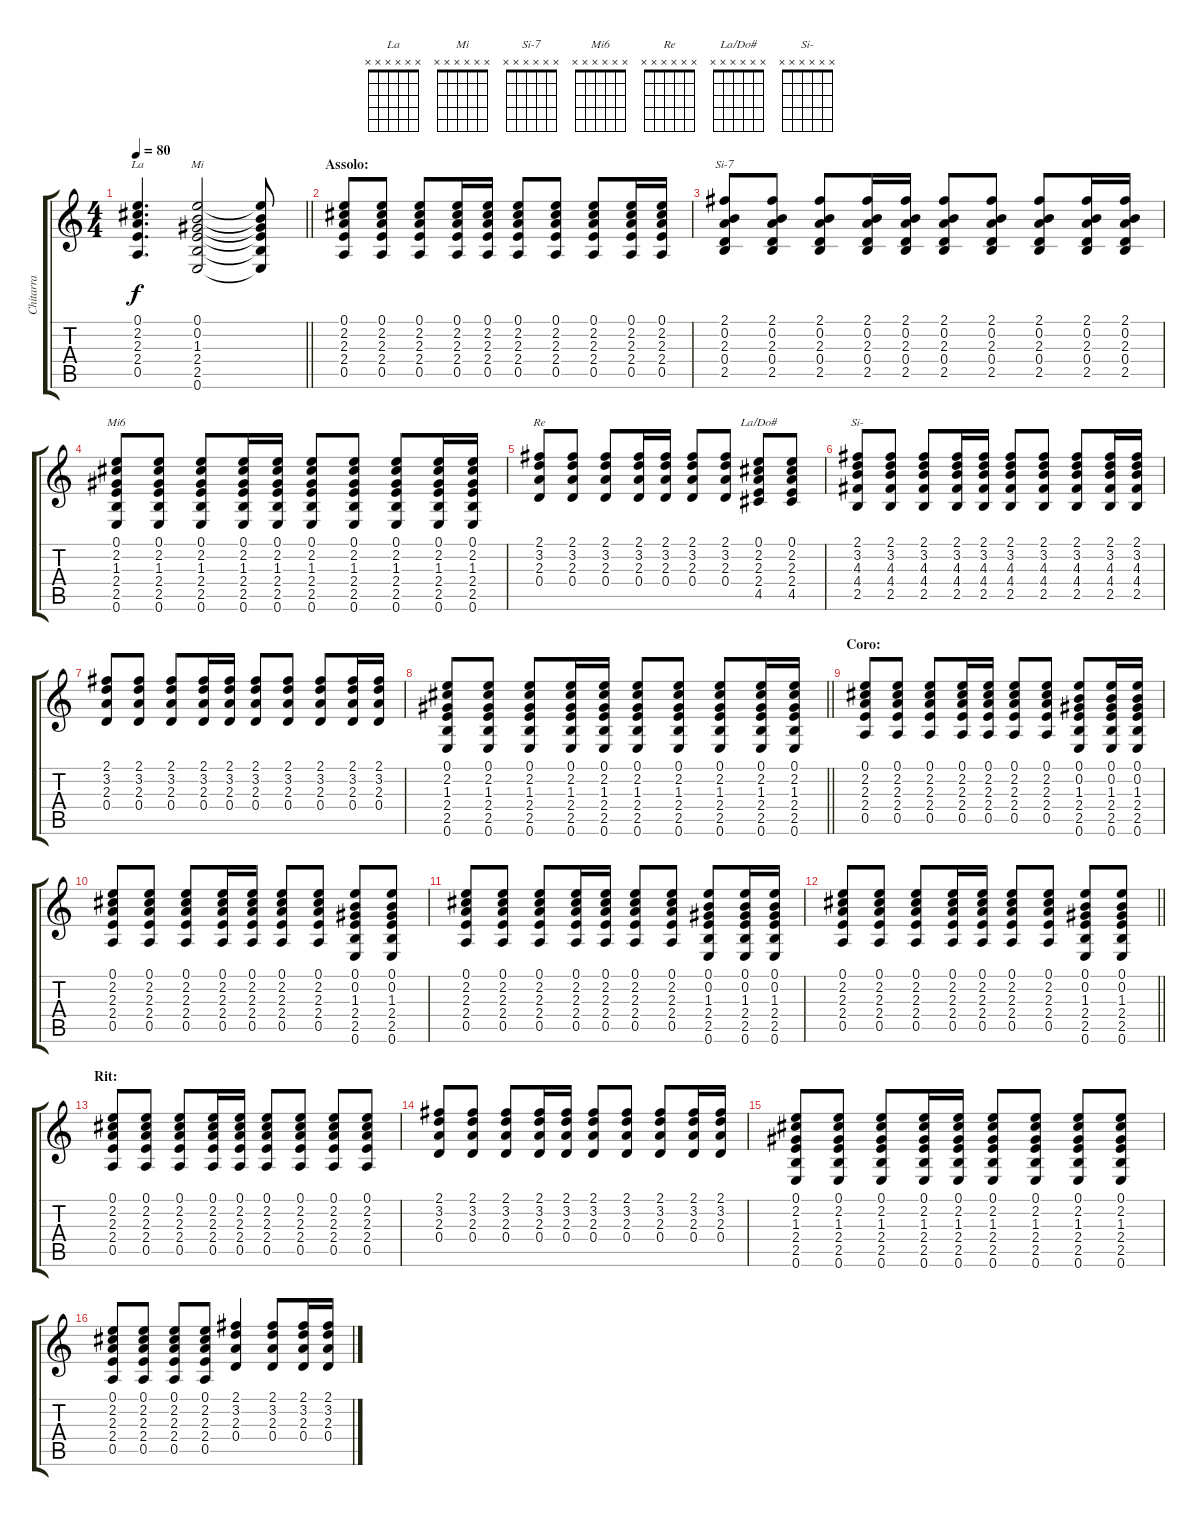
\track ("Chitarra" "Chitarra") {instrument acousticguitarsteel}
\staff {score tabs}
\tuning (E4 B3 G3 D3 A2 E2) {hide}
\chord ("La" x x x x x x)
\chord ("Mi" x x x x x x)
\chord ("Si-7" x x x x x x)
\chord ("Mi6" x x x x x x)
\chord ("Re" x x x x x x)
\chord ("La/Do#" x x x x x x)
\chord ("Si-" x x x x x x)
\ts (4 4)
\tempo 80
\clef g2
\barLineRight lightlight
\ks c
(0.1 2.2 2.3 2.4 0.5).4{d ch "La" dy f} (0.1 0.2 1.3 2.4 2.5 0.6).2{ch "Mi"} (0.1{t} 0.2{t} 1.3{t} 2.4{t} 2.5{t} 0.6{t}).8 |
\section ("" "Assolo:")
(0.1 2.2 2.3 2.4 0.5).8 (0.1 2.2 2.3 2.4 0.5).8 (0.1 2.2 2.3 2.4 0.5).8 (0.1 2.2 2.3 2.4 0.5).16 (0.1 2.2 2.3 2.4 0.5).16 (0.1 2.2 2.3 2.4 0.5).8 (0.1 2.2 2.3 2.4 0.5).8 (0.1 2.2 2.3 2.4 0.5).8 (0.1 2.2 2.3 2.4 0.5).16 (0.1 2.2 2.3 2.4 0.5).16 |
(2.1 0.2 2.3 0.4 2.5).8{ch "Si-7"} (2.1 0.2 2.3 0.4 2.5).8 (2.1 0.2 2.3 0.4 2.5).8 (2.1 0.2 2.3 0.4 2.5).16 (2.1 0.2 2.3 0.4 2.5).16 (2.1 0.2 2.3 0.4 2.5).8 (2.1 0.2 2.3 0.4 2.5).8 (2.1 0.2 2.3 0.4 2.5).8 (2.1 0.2 2.3 0.4 2.5).16 (2.1 0.2 2.3 0.4 2.5).16 |
(0.1 2.2 1.3 2.4 2.5 0.6).8{ch "Mi6"} (0.1 2.2 1.3 2.4 2.5 0.6).8 (0.1 2.2 1.3 2.4 2.5 0.6).8 (0.1 2.2 1.3 2.4 2.5 0.6).16 (0.1 2.2 1.3 2.4 2.5 0.6).16 (0.1 2.2 1.3 2.4 2.5 0.6).8 (0.1 2.2 1.3 2.4 2.5 0.6).8 (0.1 2.2 1.3 2.4 2.5 0.6).8 (0.1 2.2 1.3 2.4 2.5 0.6).16 (0.1 2.2 1.3 2.4 2.5 0.6).16 |
(2.1 3.2 2.3 0.4).8{ch "Re"} (2.1 3.2 2.3 0.4).8 (2.1 3.2 2.3 0.4).8 (2.1 3.2 2.3 0.4).16 (2.1 3.2 2.3 0.4).16 (2.1 3.2 2.3 0.4).8 (2.1 3.2 2.3 0.4).8 (0.1 2.2 2.3 2.4 4.5).8{ch "La/Do#"} (0.1 2.2 2.3 2.4 4.5).8 |
(2.1 3.2 4.3 4.4 2.5).8{ch "Si-"} (2.1 3.2 4.3 4.4 2.5).8 (2.1 3.2 4.3 4.4 2.5).8 (2.1 3.2 4.3 4.4 2.5).16 (2.1 3.2 4.3 4.4 2.5).16 (2.1 3.2 4.3 4.4 2.5).8 (2.1 3.2 4.3 4.4 2.5).8 (2.1 3.2 4.3 4.4 2.5).8 (2.1 3.2 4.3 4.4 2.5).16 (2.1 3.2 4.3 4.4 2.5).16 |
(2.1 3.2 2.3 0.4).8 (2.1 3.2 2.3 0.4).8 (2.1 3.2 2.3 0.4).8 (2.1 3.2 2.3 0.4).16 (2.1 3.2 2.3 0.4).16 (2.1 3.2 2.3 0.4).8 (2.1 3.2 2.3 0.4).8 (2.1 3.2 2.3 0.4).8 (2.1 3.2 2.3 0.4).16 (2.1 3.2 2.3 0.4).16 |
\barLineRight lightlight
(0.1 2.2 1.3 2.4 2.5 0.6).8 (0.1 2.2 1.3 2.4 2.5 0.6).8 (0.1 2.2 1.3 2.4 2.5 0.6).8 (0.1 2.2 1.3 2.4 2.5 0.6).16 (0.1 2.2 1.3 2.4 2.5 0.6).16 (0.1 2.2 1.3 2.4 2.5 0.6).8 (0.1 2.2 1.3 2.4 2.5 0.6).8 (0.1 2.2 1.3 2.4 2.5 0.6).8 (0.1 2.2 1.3 2.4 2.5 0.6).16 (0.1 2.2 1.3 2.4 2.5 0.6).16 |
\section ("" "Coro:")
(0.1 2.2 2.3 2.4 0.5).8 (0.1 2.2 2.3 2.4 0.5).8 (0.1 2.2 2.3 2.4 0.5).8 (0.1 2.2 2.3 2.4 0.5).16 (0.1 2.2 2.3 2.4 0.5).16 (0.1 2.2 2.3 2.4 0.5).8 (0.1 2.2 2.3 2.4 0.5).8 (0.1 0.2 1.3 2.4 2.5 0.6).8 (0.1 0.2 1.3 2.4 2.5 0.6).16 (0.1 0.2 1.3 2.4 2.5 0.6).16 |
(0.1 2.2 2.3 2.4 0.5).8 (0.1 2.2 2.3 2.4 0.5).8 (0.1 2.2 2.3 2.4 0.5).8 (0.1 2.2 2.3 2.4 0.5).16 (0.1 2.2 2.3 2.4 0.5).16 (0.1 2.2 2.3 2.4 0.5).8 (0.1 2.2 2.3 2.4 0.5).8 (0.1 0.2 1.3 2.4 2.5 0.6).8 (0.1 0.2 1.3 2.4 2.5 0.6).8 |
(0.1 2.2 2.3 2.4 0.5).8 (0.1 2.2 2.3 2.4 0.5).8 (0.1 2.2 2.3 2.4 0.5).8 (0.1 2.2 2.3 2.4 0.5).16 (0.1 2.2 2.3 2.4 0.5).16 (0.1 2.2 2.3 2.4 0.5).8 (0.1 2.2 2.3 2.4 0.5).8 (0.1 0.2 1.3 2.4 2.5 0.6).8 (0.1 0.2 1.3 2.4 2.5 0.6).16 (0.1 0.2 1.3 2.4 2.5 0.6).16 |
\barLineRight lightlight
(0.1 2.2 2.3 2.4 0.5).8 (0.1 2.2 2.3 2.4 0.5).8 (0.1 2.2 2.3 2.4 0.5).8 (0.1 2.2 2.3 2.4 0.5).16 (0.1 2.2 2.3 2.4 0.5).16 (0.1 2.2 2.3 2.4 0.5).8 (0.1 2.2 2.3 2.4 0.5).8 (0.1 0.2 1.3 2.4 2.5 0.6).8 (0.1 0.2 1.3 2.4 2.5 0.6).8 |
\section ("" "Rit:")
(0.1 2.2 2.3 2.4 0.5).8 (0.1 2.2 2.3 2.4 0.5).8 (0.1 2.2 2.3 2.4 0.5).8 (0.1 2.2 2.3 2.4 0.5).16 (0.1 2.2 2.3 2.4 0.5).16 (0.1 2.2 2.3 2.4 0.5).8 (0.1 2.2 2.3 2.4 0.5).8 (0.1 2.2 2.3 2.4 0.5).8 (0.1 2.2 2.3 2.4 0.5).8 |
(2.1 3.2 2.3 0.4).8 (2.1 3.2 2.3 0.4).8 (2.1 3.2 2.3 0.4).8 (2.1 3.2 2.3 0.4).16 (2.1 3.2 2.3 0.4).16 (2.1 3.2 2.3 0.4).8 (2.1 3.2 2.3 0.4).8 (2.1 3.2 2.3 0.4).8 (2.1 3.2 2.3 0.4).16 (2.1 3.2 2.3 0.4).16 |
(0.1 2.2 1.3 2.4 2.5 0.6).8 (0.1 2.2 1.3 2.4 2.5 0.6).8 (0.1 2.2 1.3 2.4 2.5 0.6).8 (0.1 2.2 1.3 2.4 2.5 0.6).16 (0.1 2.2 1.3 2.4 2.5 0.6).16 (0.1 2.2 1.3 2.4 2.5 0.6).8 (0.1 2.2 1.3 2.4 2.5 0.6).8 (0.1 2.2 1.3 2.4 2.5 0.6).8 (0.1 2.2 1.3 2.4 2.5 0.6).8 |
(0.1 2.2 2.3 2.4 0.5).8 (0.1 2.2 2.3 2.4 0.5).8 (0.1 2.2 2.3 2.4 0.5).8 (0.1 2.2 2.3 2.4 0.5).8 (2.1 3.2 2.3 0.4).4 (2.1 3.2 2.3 0.4).8 (2.1 3.2 2.3 0.4).16 (2.1 3.2 2.3 0.4).16
